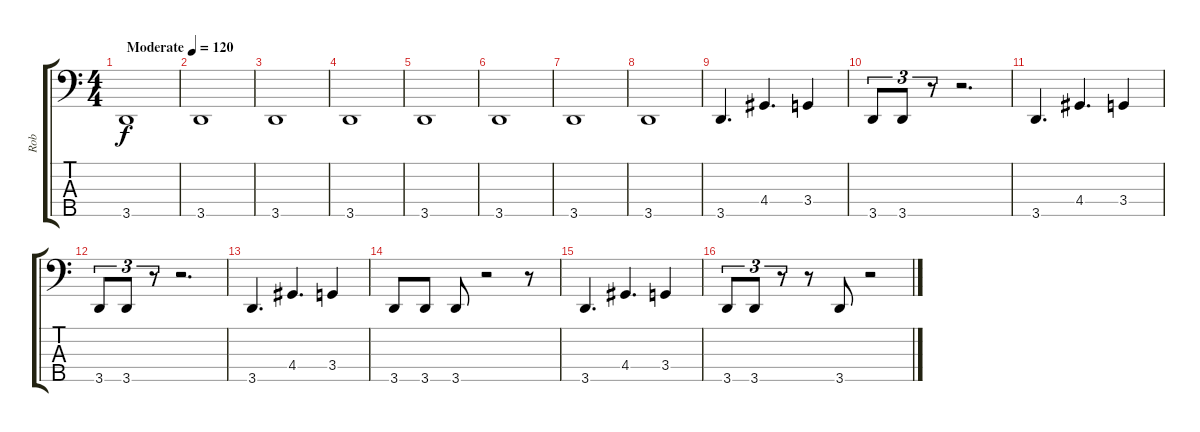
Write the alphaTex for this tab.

\track ("Rob" "Rob") {instrument electricbassfinger}
\staff {score tabs}
\tuning (G2 D2 A1 E1 B0) {hide}
\ts (4 4)
\tempo (120 "Moderate")
\clef f4
\ks c
3.5.1{dy f instrument electricbassfinger} |
3.5.1 |
3.5.1 |
3.5.1 |
3.5.1 |
3.5.1 |
3.5.1 |
3.5.1 |
3.5.4{d} 4.4.4{d} 3.4.4 |
3.5.8{tu (3 2)} 3.5.8{tu (3 2)} r.8{tu (3 2)} r.2{d} |
3.5.4{d} 4.4.4{d} 3.4.4 |
3.5.8{tu (3 2)} 3.5.8{tu (3 2)} r.8{tu (3 2)} r.2{d} |
3.5.4{d} 4.4.4{d} 3.4.4 |
3.5.8 3.5.8 3.5.8 r.2 r.8 |
3.5.4{d} 4.4.4{d} 3.4.4 |
3.5.8{tu (3 2)} 3.5.8{tu (3 2)} r.8{tu (3 2)} r.8 3.5.8 r.2
